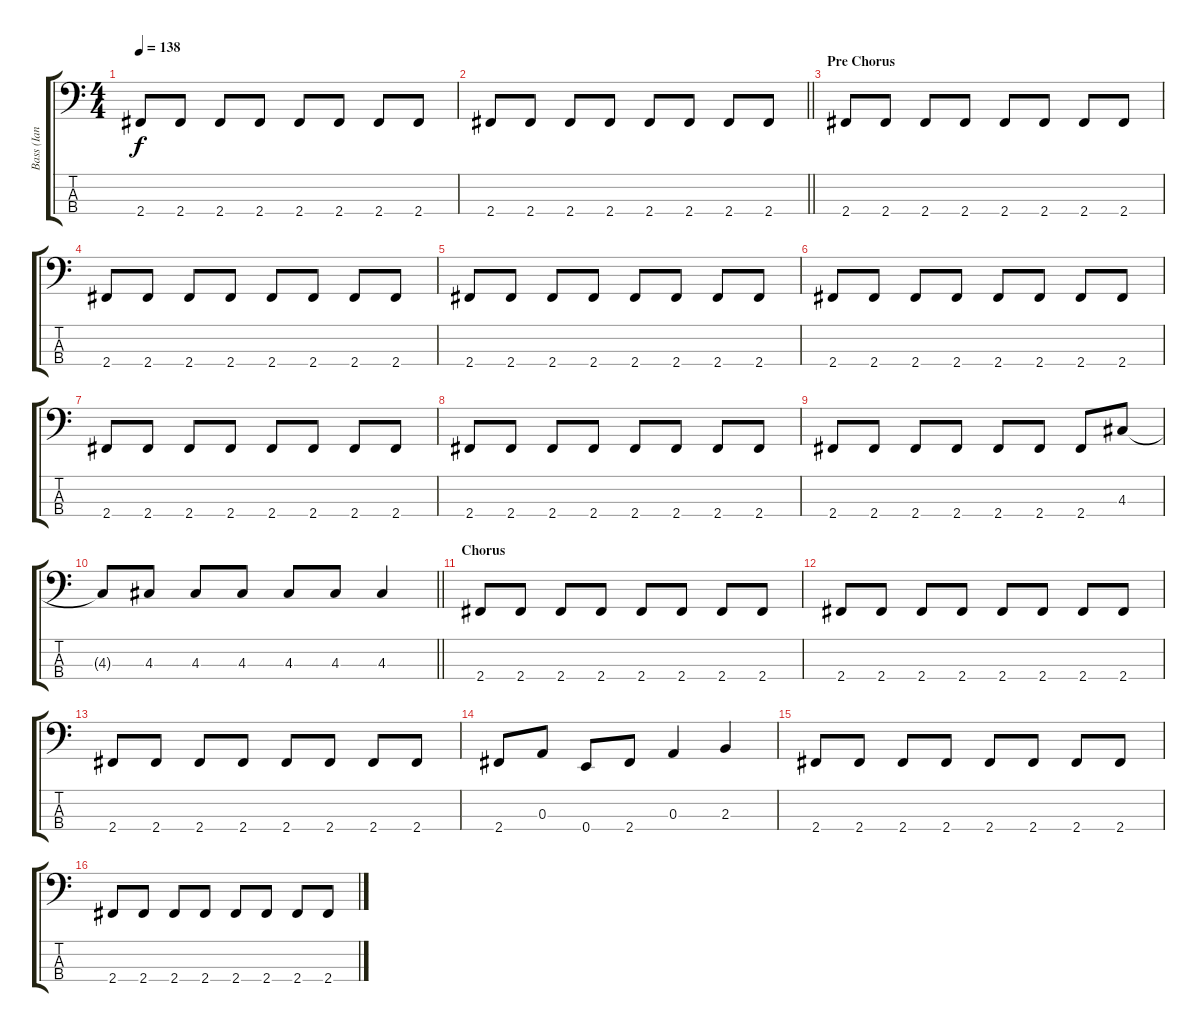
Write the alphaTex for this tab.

\track ("Bass (Ian Hill)" "Bass (Ian ") {instrument electricbasspick}
\staff {score tabs}
\tuning (G2 D2 A1 E1) {hide}
\ts (4 4)
\tempo 138
\clef f4
\ks c
2.4.8{dy f} 2.4.8 2.4.8 2.4.8 2.4.8 2.4.8 2.4.8 2.4.8 |
\barLineRight lightlight
2.4.8 2.4.8 2.4.8 2.4.8 2.4.8 2.4.8 2.4.8 2.4.8 |
\section ("" "Pre Chorus")
2.4.8 2.4.8 2.4.8 2.4.8 2.4.8 2.4.8 2.4.8 2.4.8 |
2.4.8 2.4.8 2.4.8 2.4.8 2.4.8 2.4.8 2.4.8 2.4.8 |
2.4.8 2.4.8 2.4.8 2.4.8 2.4.8 2.4.8 2.4.8 2.4.8 |
2.4.8 2.4.8 2.4.8 2.4.8 2.4.8 2.4.8 2.4.8 2.4.8 |
2.4.8 2.4.8 2.4.8 2.4.8 2.4.8 2.4.8 2.4.8 2.4.8 |
2.4.8 2.4.8 2.4.8 2.4.8 2.4.8 2.4.8 2.4.8 2.4.8 |
2.4.8 2.4.8 2.4.8 2.4.8 2.4.8 2.4.8 2.4.8 4.3.8 |
\barLineRight lightlight
4.3{t}.8 4.3.8 4.3.8 4.3.8 4.3.8 4.3.8 4.3.4 |
\section ("" "Chorus")
2.4.8 2.4.8 2.4.8 2.4.8 2.4.8 2.4.8 2.4.8 2.4.8 |
2.4.8 2.4.8 2.4.8 2.4.8 2.4.8 2.4.8 2.4.8 2.4.8 |
2.4.8 2.4.8 2.4.8 2.4.8 2.4.8 2.4.8 2.4.8 2.4.8 |
2.4.8 0.3.8 0.4.8 2.4.8 0.3.4 2.3.4 |
2.4.8 2.4.8 2.4.8 2.4.8 2.4.8 2.4.8 2.4.8 2.4.8 |
2.4.8 2.4.8 2.4.8 2.4.8 2.4.8 2.4.8 2.4.8 2.4.8
